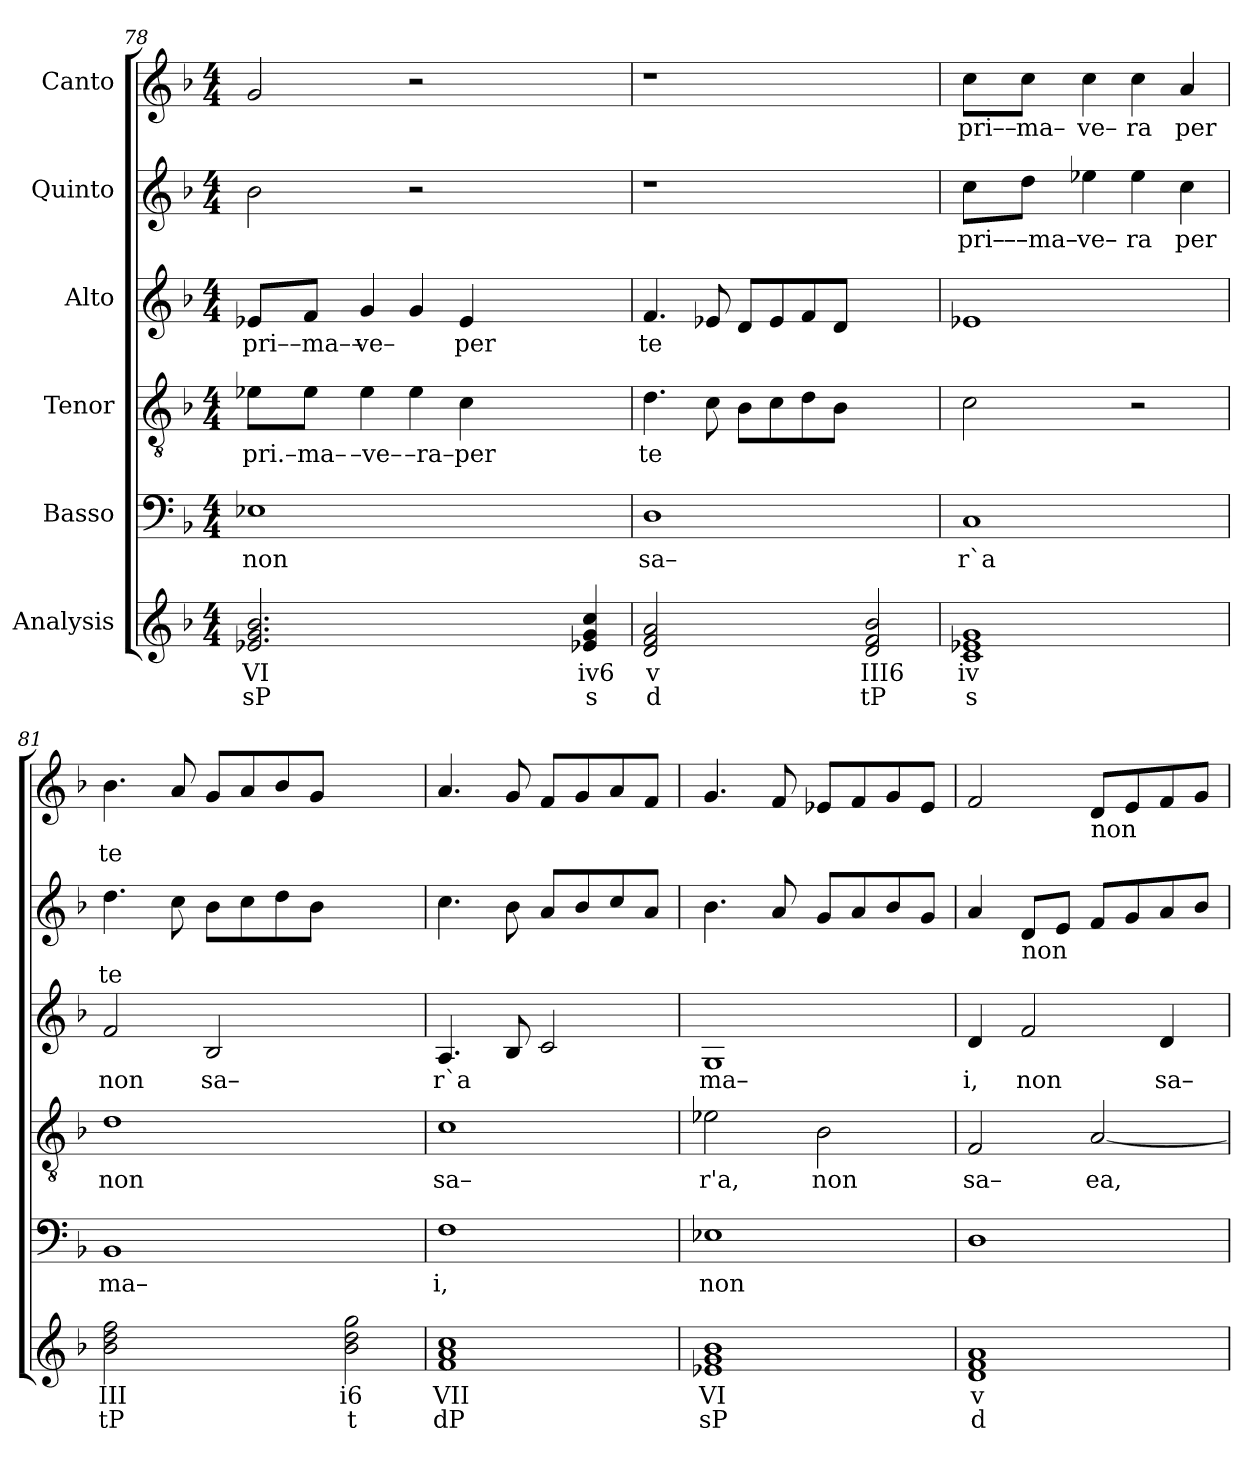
**kern	**text	**text	**kern	**text	**kern	**text	**kern	**text	**kern	**text	**kern	**text
*part6	*part6	*part6	*part5	*part5	*part4	*part4	*part3	*part3	*part2	*part2	*part1	*part1
*staff6	*staff6	*staff6	*staff5	*staff5	*staff4	*staff4	*staff3	*staff3	*staff2	*staff2	*staff1	*staff1
*I"Analysis	*	*	*I"Basso	*	*I"Tenor	*	*I"Alto	*	*I"Quinto	*	*I"Canto	*
*	*	*	*clefF4	*	*clefGv2	*	*clefG2	*	*clefG2	*	*clefG2	*
*k[b-]	*	*	*k[b-]	*	*k[b-]	*	*k[b-]	*	*k[b-]	*	*k[b-]	*
*	*	*	*F:	*	*F:	*	*F:	*	*F:	*	*F:	*
*M4/4	*	*	*M4/4	*	*M4/4	*	*M4/4	*	*M4/4	*	*M4/4	*
=78	=78	=78	=78	=78	=78	=78	=78	=78	=78	=78	=78	=78
!	!	!	!	!LO:LY:b	!	!	!	!	!	!	!	!
!	!	!	!	!	!	!LO:LY:b	!	!	!	!	!	!
!	!	!	!	!	!	!	!	!LO:LY:b	!	!	!	!
2.e-X 2.g 2.b-	VI	sP	1E-X	non	8e-X\L	pri.–ma–	8e-X/L	pri––ma––	2b-\	.	2g/	.
.	.	.	.	.	8e-\J	.	8f/J	.	.	.	.	.
!	!	!	!	!	!	!LO:LY:b	!	!	!	!	!	!
!	!	!	!	!	!	!	!	!LO:LY:b	!	!	!	!
.	.	.	.	.	4e-\	–ve–	4g/	ve–	.	.	.	.
!	!	!	!	!	!	!LO:LY:b	!	!	!	!	!	!
.	.	.	.	.	4e-\	–ra–	4g/	.	2r	.	2r	.
!	!	!	!	!	!	!LO:LY:b	!	!	!	!	!	!
!	!	!	!	!	!	!	!	!LO:LY:b	!	!	!	!
2.ryy	.	.	.	.	4c\	per	4e-/	per	.	.	.	.
.	.	.	2.ryy	.	2.ryy	.	2.ryy	.	2.ryy	.	2.ryy	.
4e-X 4g 4cc	iv6	s	.	.	.	.	.	.	.	.	.	.
=79	=79	=79	=79	=79	=79	=79	=79	=79	=79	=79	=79	=79
!	!	!	!	!LO:LY:b	!	!	!	!	!	!	!	!
!	!	!	!	!	!	!LO:LY:b	!	!	!	!	!	!
!	!	!	!	!	!	!	!	!LO:LY:b	!	!	!	!
2d 2f 2a	v	d	1D	sa–	4.d\	te	4.f/	te	1r	.	1r	.
.	.	.	.	.	8c\	.	8e-X/	.	.	.	.	.
2ryy	.	.	.	.	8B-\L	.	8d/L	.	.	.	.	.
.	.	.	.	.	8c\	.	8e-/	.	.	.	.	.
.	.	.	.	.	8d\	.	8f/	.	.	.	.	.
.	.	.	.	.	8B-\J	.	8d/J	.	.	.	.	.
2d 2f 2b-	III6	tP	2ryy	.	2ryy	.	2ryy	.	2ryy	.	2ryy	.
=80	=80	=80	=80	=80	=80	=80	=80	=80	=80	=80	=80	=80
!	!	!	!	!LO:LY:b	!	!	!	!	!	!	!	!
!	!	!	!	!	!	!	!	!	!	!LO:LY:b	!	!
!	!	!	!	!	!	!	!	!	!	!	!	!LO:LY:b
1c 1e-X 1g	iv	s	1C	r`a	2c\	.	1e-X	.	8cc\L	pri–	8cc\L	pri––
!	!	!	!	!	!	!	!	!	!	!LO:LY:b	!	!
!	!	!	!	!	!	!	!	!	!	!	!	!LO:LY:b
.	.	.	.	.	.	.	.	.	8dd\J	––ma–	8cc\J	ma–
!	!	!	!	!	!	!	!	!	!	!LO:LY:b	!	!
!	!	!	!	!	!	!	!	!	!	!	!	!LO:LY:b
.	.	.	.	.	.	.	.	.	4ee-X\	ve–	4cc\	ve–
!	!	!	!	!	!	!	!	!	!	!LO:LY:b	!	!
!	!	!	!	!	!	!	!	!	!	!	!	!LO:LY:b
.	.	.	.	.	2r	.	.	.	4ee-\	ra	4cc\	ra
!	!	!	!	!	!	!	!	!	!	!LO:LY:b	!	!
!	!	!	!	!	!	!	!	!	!	!	!	!LO:LY:b
.	.	.	.	.	.	.	.	.	4cc\	per	4a/	per
=81	=81	=81	=81	=81	=81	=81	=81	=81	=81	=81	=81	=81
!	!	!	!	!LO:LY:b	!	!	!	!	!	!	!	!
!	!	!	!	!	!	!LO:LY:b	!	!	!	!	!	!
!	!	!	!	!	!	!	!	!LO:LY:b	!	!	!	!
!	!	!	!	!	!	!	!	!	!	!LO:LY:b	!	!
!	!	!	!	!	!	!	!	!	!	!	!	!LO:LY:b
2b- 2dd 2ff	III	tP	1BB-	ma–	1d	non	2f/	non	4.dd\	te	4.b-\	te
.	.	.	.	.	.	.	.	.	8cc\	.	8a/	.
!	!	!	!	!	!	!	!	!LO:LY:b	!	!	!	!
2ryy	.	.	.	.	.	.	2B-/	sa–	8b-\L	.	8g/L	.
.	.	.	.	.	.	.	.	.	8cc\	.	8a/	.
.	.	.	.	.	.	.	.	.	8dd\	.	8b-/	.
.	.	.	.	.	.	.	.	.	8b-\J	.	8g/J	.
2b- 2dd 2gg	i6	t	2ryy	.	2ryy	.	2ryy	.	2ryy	.	2ryy	.
=82	=82	=82	=82	=82	=82	=82	=82	=82	=82	=82	=82	=82
!	!	!	!	!LO:LY:b	!	!	!	!	!	!	!	!
!	!	!	!	!	!	!LO:LY:b	!	!	!	!	!	!
!	!	!	!	!	!	!	!	!LO:LY:b	!	!	!	!
1f 1a 1cc	VII	dP	1F	i,	1c	sa–	4.A/	r`a	4.cc\	.	4.a/	.
.	.	.	.	.	.	.	8B-/	.	8b-\	.	8g/	.
.	.	.	.	.	.	.	2c/	.	8a/L	.	8f/L	.
.	.	.	.	.	.	.	.	.	8b-/	.	8g/	.
.	.	.	.	.	.	.	.	.	8cc/	.	8a/	.
.	.	.	.	.	.	.	.	.	8a/J	.	8f/J	.
=83	=83	=83	=83	=83	=83	=83	=83	=83	=83	=83	=83	=83
!	!	!	!	!LO:LY:b	!	!	!	!	!	!	!	!
!	!	!	!	!	!	!LO:LY:b	!	!	!	!	!	!
!	!	!	!	!	!	!	!	!LO:LY:b	!	!	!	!
1e-X 1g 1b-	VI	sP	1E-X	non	2e-X\	r'a,	1G	ma–	4.b-\	.	4.g/	.
.	.	.	.	.	.	.	.	.	8a/	.	8f/	.
!	!	!	!	!	!	!LO:LY:b	!	!	!	!	!	!
.	.	.	.	.	2B-\	non	.	.	8g/L	.	8e-X/L	.
.	.	.	.	.	.	.	.	.	8a/	.	8f/	.
.	.	.	.	.	.	.	.	.	8b-/	.	8g/	.
.	.	.	.	.	.	.	.	.	8g/J	.	8e-/J	.
=84	=84	=84	=84	=84	=84	=84	=84	=84	=84	=84	=84	=84
!	!	!	!	!	!	!LO:LY:b	!	!	!	!	!	!
!	!	!	!	!	!	!	!	!LO:LY:b	!	!	!	!
1d 1f 1a	v	d	1D	.	2F/	sa–	4d/	i,	4a/	.	2f/	.
!	!	!	!	!	!	!	!	!	!LO:TX:b:t=non	!	!	!
!	!	!	!	!	!	!	!	!LO:LY:b	!	!	!	!
.	.	.	.	.	.	.	2f/	non	8d/L	.	.	.
.	.	.	.	.	.	.	.	.	8e/J	.	.	.
!	!	!	!	!	!	!	!	!	!	!	!LO:TX:b:t=non	!
!	!	!	!	!	!	!LO:LY:b	!	!	!	!	!	!
.	.	.	.	.	[2A/	ea,	.	.	8f/L	.	8d/L	.
.	.	.	.	.	.	.	.	.	8g/	.	8e/	.
!	!	!	!	!	!	!	!	!LO:LY:b	!	!	!	!
.	.	.	.	.	.	.	4d/	sa–	8a/	.	8f/	.
.	.	.	.	.	.	.	.	.	8b-/J	.	8g/J	.
=	=	=	=	=	=	=	=	=	=	=	=	=
*-	*-	*-	*-	*-	*-	*-	*-	*-	*-	*-	*-	*-
